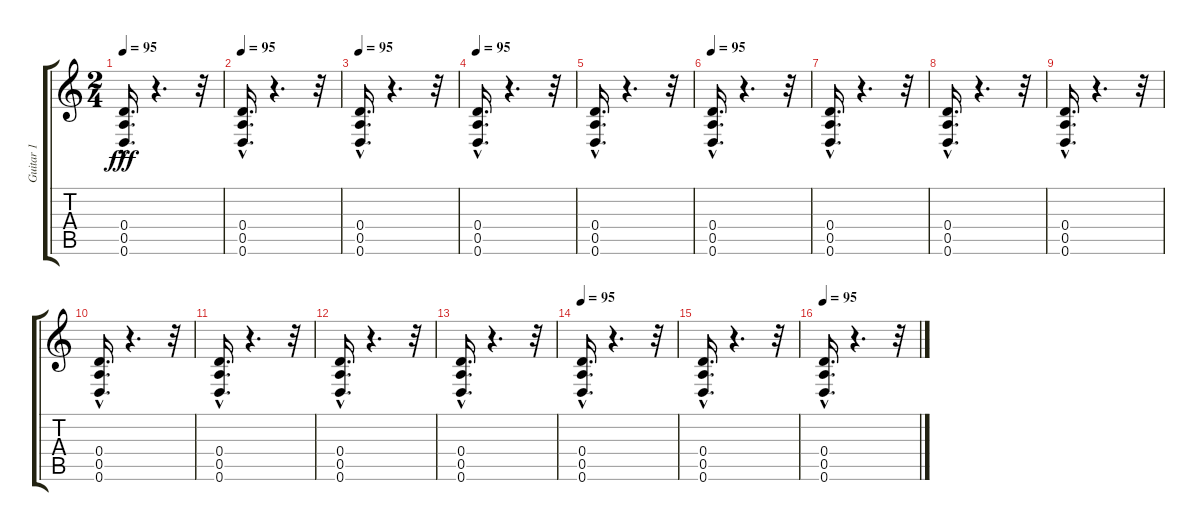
\track ("Guitar 1" "Guitar 1") {instrument distortionguitar}
\staff {score tabs}
\tuning (E4 B3 G3 D3 A2 D2) {hide}
\ts (2 4)
\tempo 95
\clef g2
\ks c
(0.4{hac} 0.5{hac} 0.6{hac}).16{d dy fff} r.4{d} r.32 |
\tempo 95
(0.4{hac} 0.5{hac} 0.6{hac}).16{d} r.4{d} r.32 |
\tempo 95
(0.4{hac} 0.5{hac} 0.6{hac}).16{d} r.4{d} r.32 |
\tempo 95
(0.4{hac} 0.5{hac} 0.6{hac}).16{d} r.4{d} r.32 |
(0.4{hac} 0.5{hac} 0.6{hac}).16{d} r.4{d} r.32 |
\tempo 95
(0.4{hac} 0.5{hac} 0.6{hac}).16{d} r.4{d} r.32 |
(0.4{hac} 0.5{hac} 0.6{hac}).16{d} r.4{d} r.32 |
(0.4{hac} 0.5{hac} 0.6{hac}).16{d} r.4{d} r.32 |
(0.4{hac} 0.5{hac} 0.6{hac}).16{d} r.4{d} r.32 |
(0.4{hac} 0.5{hac} 0.6{hac}).16{d} r.4{d} r.32 |
(0.4{hac} 0.5{hac} 0.6{hac}).16{d} r.4{d} r.32 |
(0.4{hac} 0.5{hac} 0.6{hac}).16{d} r.4{d} r.32 |
(0.4{hac} 0.5{hac} 0.6{hac}).16{d} r.4{d} r.32 |
\tempo 95
(0.4{hac} 0.5{hac} 0.6{hac}).16{d} r.4{d} r.32 |
(0.4{hac} 0.5{hac} 0.6{hac}).16{d} r.4{d} r.32 |
\tempo 95
(0.4{hac} 0.5{hac} 0.6{hac}).16{d} r.4{d} r.32
